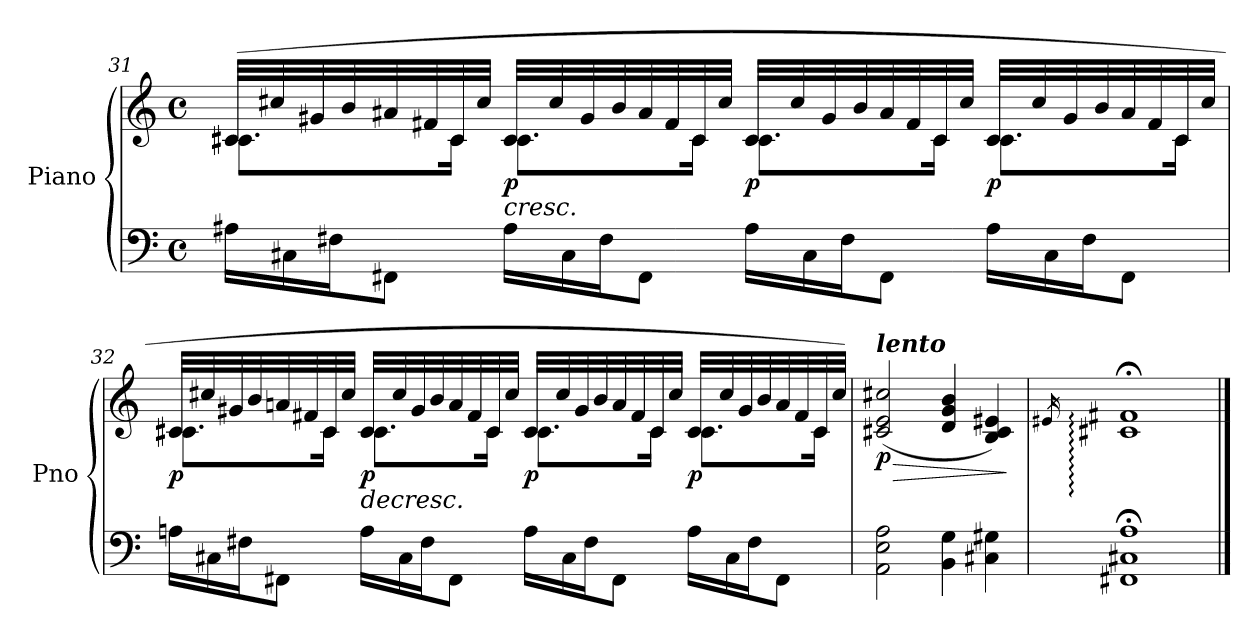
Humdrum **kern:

**kern	**kern	**dynam
*part1	*part1	*part1
*staff2	*staff1	*staff1/2
*I"Piano	*	*
*I'Pno	*	*
!!LO:PB:g=z
*clefF4	*clefG2	*
*k[]	*k[]	*
*M4/4	*M4/4	*
*met(c)	*met(c)	*
*Xtuplet	*	*
=31	=31	=31
*	*^	*
24A#X\LL	(32c#X/LLL	8.c#\L	.
.	32cc#X/	.	.
24C#X\	.	.	.
.	32g#X/	.	.
24F#X\J	.	.	.
.	32b/	.	.
8FF#X\J	32a#X/	.	.
.	32f#X/	.	.
.	32c#/	16c#\Jk	.
.	32cc#/JJJ	.	.
!	!	!	!LO:HP:b
!	!	!	!LO:DY:n=1:b
24A#\LL	32c#/LLL	8.c#\L	< p
.	32cc#/	.	.
24C#\	.	.	.
.	32g#/	.	.
24F#\J	.	.	.
.	32b/	.	.
8FF#\J	32a#/	.	.
.	32f#/	.	.
.	32c#/	16c#\Jk	.
.	32cc#/JJJ	.	.
!	!	!	!LO:DY:n=2:b
24A#\LL	32c#/LLL	8.c#\L	p
.	32cc#/	.	.
24C#\	.	.	.
.	32g#/	.	.
24F#\J	.	.	.
.	32b/	.	.
8FF#\J	32a#/	.	.
.	32f#/	.	.
.	32c#/	16c#\Jk	.
.	32cc#/JJJ	.	.
!	!	!	!LO:DY:n=3:b
24A#\LL	32c#/LLL	8.c#\L	p
.	32cc#/	.	.
24C#\	.	.	.
.	32g#/	.	.
24F#\J	.	.	.
.	32b/	.	.
8FF#\J	32a#/	.	.
.	32f#/	.	.
.	32c#/	16c#\Jk	.
.	32cc#/JJJ	.	[
!!LO:LB:g=z	!!
=32	=32	=32	=32
!	!	!	!LO:DY:b
24An\LL	32c#X/LLL	8.c#\L	p
.	32cc#X/	.	.
24C#X\	.	.	.
.	32g#X/	.	.
24F#X\J	.	.	.
.	32b/	.	.
8FF#X\J	32an/	.	.
.	32f#X/	.	.
.	32c#/	16c#\Jk	.
.	32cc#/JJJ	.	.
!	!	!	!LO:HP:b
!	!	!	!LO:DY:n=1:b
24A\LL	32c#/LLL	8.c#\L	> p
.	32cc#/	.	.
24C#\	.	.	.
.	32g#/	.	.
24F#\J	.	.	.
.	32b/	.	.
8FF#\J	32a/	.	.
.	32f#/	.	.
.	32c#/	16c#\Jk	.
.	32cc#/JJJ	.	.
!	!	!	!LO:DY:n=2:b
24A\LL	32c#/LLL	8.c#\L	p
.	32cc#/	.	.
24C#\	.	.	.
.	32g#/	.	.
24F#\J	.	.	.
.	32b/	.	.
8FF#\J	32a/	.	.
.	32f#/	.	.
.	32c#/	16c#\Jk	.
.	32cc#/JJJ	.	.
!	!	!	!LO:DY:n=3:b
24A\LL	32c#/LLL	8.c#\L	p
.	32cc#/	.	.
24C#\	.	.	.
.	32g#/	.	.
24F#\J	.	.	.
.	32b/	.	.
8FF#\J	32a/	.	.
.	32f#/	.	.
.	32c#/	16c#\Jk	.
.	32cc#/JJJ)	.	]
*	*v	*v	*
=33	=33	=33
!	!LO:TX:a:Bi:t=lento	!
!	!	!LO:HP:b
!	!	!LO:DY:n=1:b
2AA\ 2E\ 2A\	(>2c#X/ 2e/ 2cc#X/	> p
4BB\ 4G\	4d/ 4g/ 4b/	.
4C#X\ 4G#X\	4B/ 4c#/ 4e#X/)	.
.	.	]
!!LO:LB:g=z
=34	=34	=34
*	*^	*
.	.	16qe#X/	.
1FF#X; 1C#X; 1A;	1c#X;< 1f#X;<	1FF#Xyy: 1C#Xyy: 1Ayy: 1c#yy: 1f#yy:	.
*	*v	*v	*
==	==	==
*-	*-	*-
